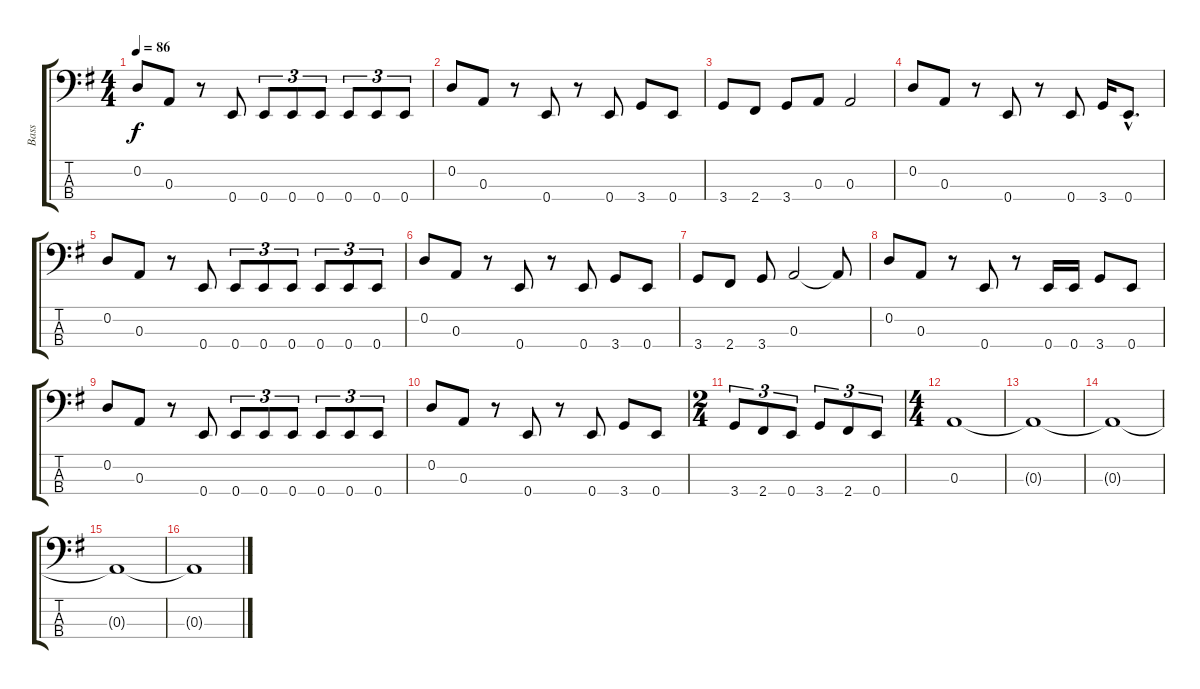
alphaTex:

\track ("Bass" "Bass") {instrument electricbassfinger}
\staff {score tabs}
\tuning (G2 D2 A1 E1) {hide}
\ts (4 4)
\tempo 86
\clef f4
\ks eminor
0.2.8{dy f} 0.3.8 r.8 0.4.8 0.4.8{tu (3 2)} 0.4.8{tu (3 2)} 0.4.8{tu (3 2)} 0.4.8{tu (3 2)} 0.4.8{tu (3 2)} 0.4.8{tu (3 2)} |
0.2.8 0.3.8 r.8 0.4.8 r.8 0.4.8 3.4.8 0.4.8 |
3.4.8 2.4.8 3.4.8 0.3.8 0.3.2 |
0.2.8 0.3.8 r.8 0.4.8 r.8 0.4.8 3.4.16 0.4{hac}.8{d} |
0.2.8 0.3.8 r.8 0.4.8 0.4.8{tu (3 2)} 0.4.8{tu (3 2)} 0.4.8{tu (3 2)} 0.4.8{tu (3 2)} 0.4.8{tu (3 2)} 0.4.8{tu (3 2)} |
0.2.8 0.3.8 r.8 0.4.8 r.8 0.4.8 3.4.8 0.4.8 |
3.4.8 2.4.8 3.4.8 0.3.2 0.3{t}.8 |
0.2.8 0.3.8 r.8 0.4.8 r.8 0.4.16 0.4.16 3.4.8 0.4.8 |
0.2.8 0.3.8 r.8 0.4.8 0.4.8{tu (3 2)} 0.4.8{tu (3 2)} 0.4.8{tu (3 2)} 0.4.8{tu (3 2)} 0.4.8{tu (3 2)} 0.4.8{tu (3 2)} |
0.2.8 0.3.8 r.8 0.4.8 r.8 0.4.8 3.4.8 0.4.8 |
\ts (2 4)
3.4.8{tu (3 2)} 2.4.8{tu (3 2)} 0.4.8{tu (3 2)} 3.4.8{tu (3 2)} 2.4.8{tu (3 2)} 0.4.8{tu (3 2)} |
\ts (4 4)
0.3.1 |
0.3{t}.1 |
0.3{t}.1 |
0.3{t}.1 |
0.3{t}.1
